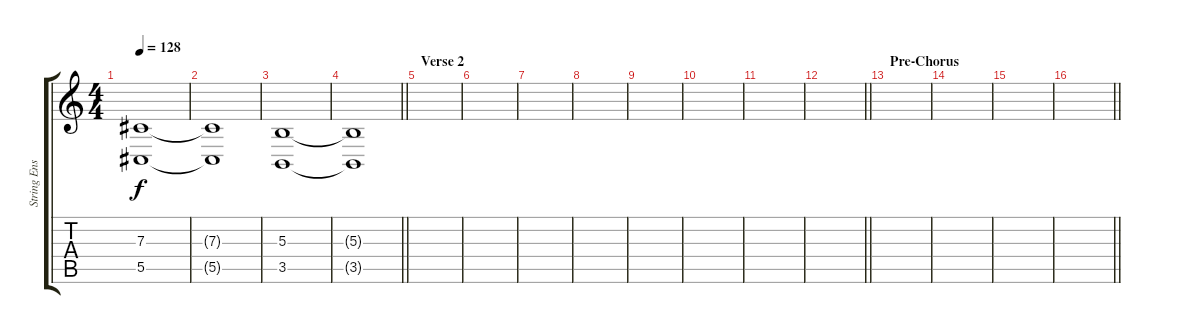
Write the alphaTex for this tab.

\track ("String Ensemble" "String Ens") {instrument stringensemble1}
\staff {score tabs}
\tuning (Eb4 Bb3 Gb3 Db3 Ab2 Db2) {hide}
\ts (4 4)
\tempo 128
\clef g2
\ks c
(7.3 5.5).1{dy f} |
(7.3{t} 5.5{t}).1 |
(5.3 3.5).1 |
\barLineRight lightlight
(5.3{t} 3.5{t}).1 |
\section ("" "Verse 2")
|
|
|
|
|
|
|
\barLineRight lightlight
|
\section ("" "Pre-Chorus")
|
|
|
\barLineRight lightlight
